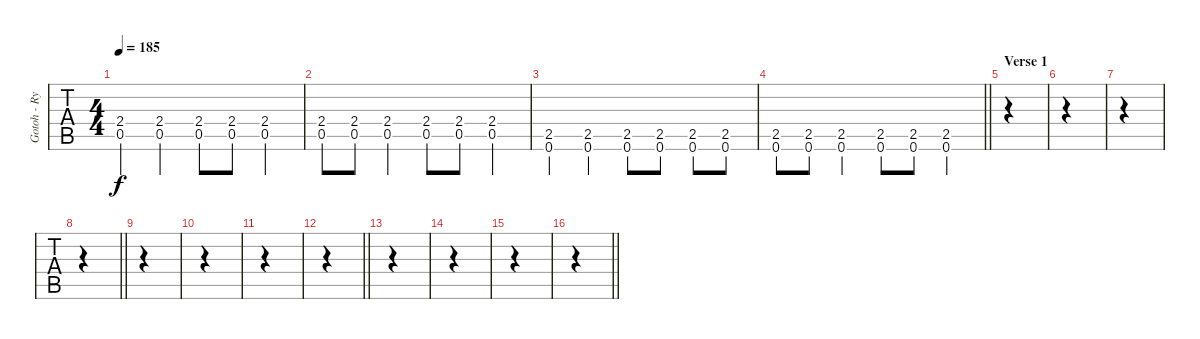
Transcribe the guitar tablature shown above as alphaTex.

\track ("Gotoh - Rythm guitar" "Gotoh - Ry") {instrument distortionguitar}
\staff {tabs}
\tuning (E4 B3 G3 D3 A2 E2) {hide}
\ts (4 4)
\tempo 185
\clef g2
\ks c
(2.4 0.5).4{dy f} (2.4 0.5).4 (2.4 0.5).8 (2.4 0.5).8 (2.4 0.5).4 |
(2.4 0.5).8 (2.4 0.5).8 (2.4 0.5).4 (2.4 0.5).8 (2.4 0.5).8 (2.4 0.5).4 |
(2.5 0.6).4 (2.5 0.6).4 (2.5 0.6).8 (2.5 0.6).8 (2.5 0.6).8 (2.5 0.6).8 |
\barLineRight lightlight
(2.5 0.6).8 (2.5 0.6).8 (2.5 0.6).4 (2.5 0.6).8 (2.5 0.6).8 (2.5 0.6).4 |
\section ("" "Verse 1")
|
|
|
\barLineRight lightlight
|
|
|
|
\barLineRight lightlight
|
|
|
|
\barLineRight lightlight
